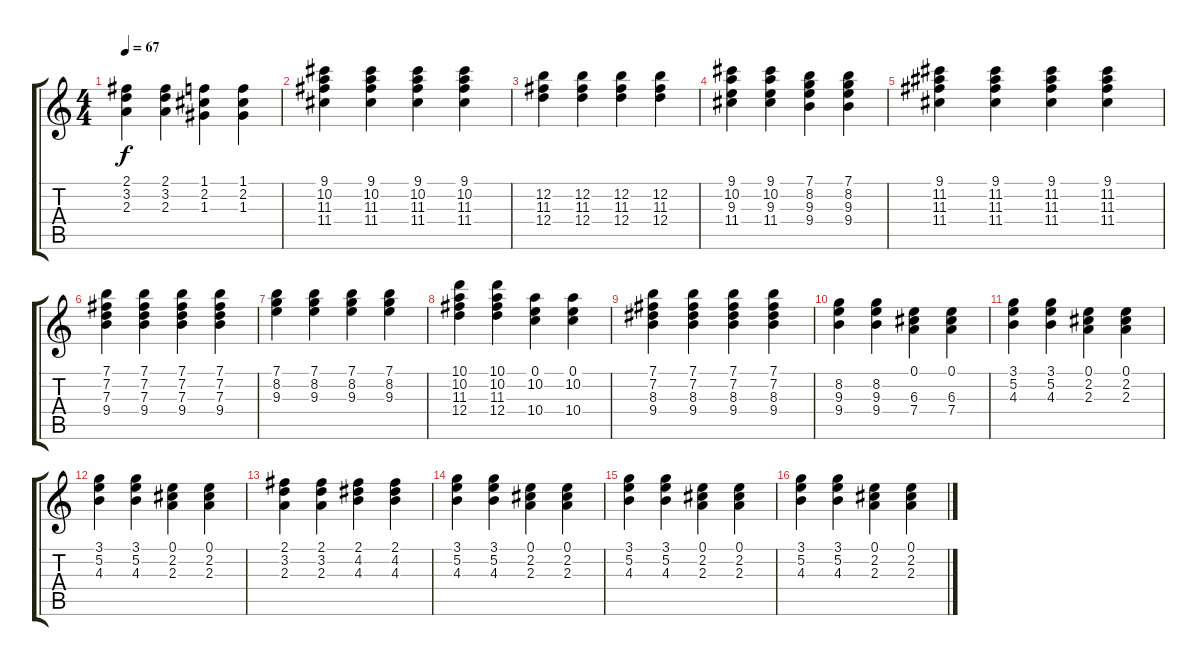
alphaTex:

\track "" {instrument acousticguitarsteel}
\staff {score tabs}
\tuning (E4 B3 G3 D3 A2 E2) {hide}
\ts (4 4)
\tempo 67
\clef g2
\ks c
(2.1 3.2 2.3).4{dy f} (2.1 3.2 2.3).4 (1.1 2.2 1.3).4 (1.1 2.2 1.3).4 |
(9.1 10.2 11.3 11.4).4 (9.1 10.2 11.3 11.4).4 (9.1 10.2 11.3 11.4).4 (9.1 10.2 11.3 11.4).4 |
(12.2 11.3 12.4).4 (12.2 11.3 12.4).4 (12.2 11.3 12.4).4 (12.2 11.3 12.4).4 |
(9.1 10.2 9.3 11.4).4 (9.1 10.2 9.3 11.4).4 (7.1 8.2 9.3 9.4).4 (7.1 8.2 9.3 9.4).4 |
(9.1 11.2 11.3 11.4).4 (9.1 11.2 11.3 11.4).4 (9.1 11.2 11.3 11.4).4 (9.1 11.2 11.3 11.4).4 |
(7.1 7.2 7.3 9.4).4 (7.1 7.2 7.3 9.4).4 (7.1 7.2 7.3 9.4).4 (7.1 7.2 7.3 9.4).4 |
(7.1 8.2 9.3).4 (7.1 8.2 9.3).4 (7.1 8.2 9.3).4 (7.1 8.2 9.3).4 |
(10.1 10.2 11.3 12.4).4 (10.1 10.2 11.3 12.4).4 (0.1 10.2 10.4).4 (0.1 10.2 10.4).4 |
(7.1 7.2 8.3 9.4).4 (7.1 7.2 8.3 9.4).4 (7.1 7.2 8.3 9.4).4 (7.1 7.2 8.3 9.4).4 |
(8.2 9.3 9.4).4 (8.2 9.3 9.4).4 (0.1 6.3 7.4).4 (0.1 6.3 7.4).4 |
(3.1 5.2 4.3).4 (3.1 5.2 4.3).4 (0.1 2.2 2.3).4 (0.1 2.2 2.3).4 |
(3.1 5.2 4.3).4 (3.1 5.2 4.3).4 (0.1 2.2 2.3).4 (0.1 2.2 2.3).4 |
(2.1 3.2 2.3).4 (2.1 3.2 2.3).4 (2.1 4.2 4.3).4 (2.1 4.2 4.3).4 |
(3.1 5.2 4.3).4 (3.1 5.2 4.3).4 (0.1 2.2 2.3).4 (0.1 2.2 2.3).4 |
(3.1 5.2 4.3).4 (3.1 5.2 4.3).4 (0.1 2.2 2.3).4 (0.1 2.2 2.3).4 |
(3.1 5.2 4.3).4 (3.1 5.2 4.3).4 (0.1 2.2 2.3).4 (0.1 2.2 2.3).4
